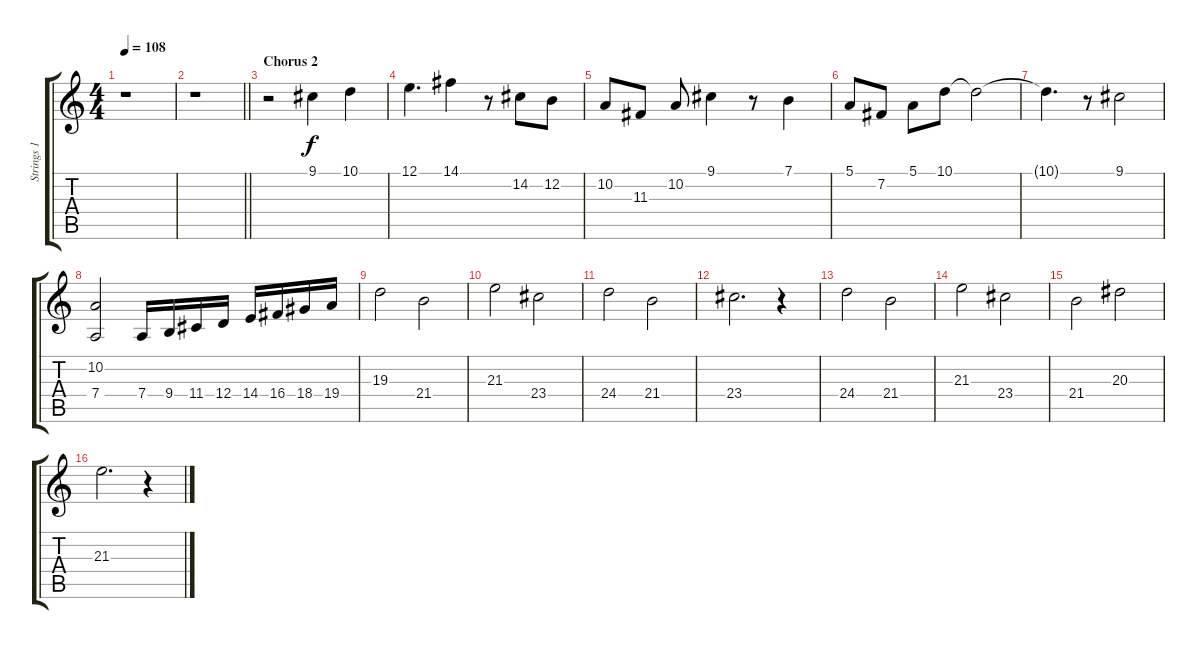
\track ("Strings 1" "Strings 1") {instrument synthstrings1}
\staff {score tabs}
\tuning (E4 B3 G3 D3 A2 E2) {hide}
\ts (4 4)
\tempo 108
\clef g2
\ks c
r.1{dy f} |
\barLineRight lightlight
r.1 |
\section ("" "Chorus 2")
r.2 9.1.4 10.1.4 |
12.1.4{d} 14.1.4 r.8 14.2.8 12.2.8 |
10.2.8 11.3.8 10.2.8 9.1.4 r.8 7.1.4 |
5.1.8 7.2.8 5.1.8 10.1.8 10.1{t}.2 |
10.1{t}.4{d} r.8 9.1.2 |
(10.2 7.4).2 7.4.16 9.4.16 11.4.16 12.4.16 14.4.16 16.4.16 18.4.16 19.4.16 |
19.3.2 21.4.2 |
21.3.2 23.4.2 |
24.4.2 21.4.2 |
23.4.2{d} r.4 |
24.4.2 21.4.2 |
21.3.2 23.4.2 |
21.4.2 20.3.2 |
21.3.2{d} r.4
